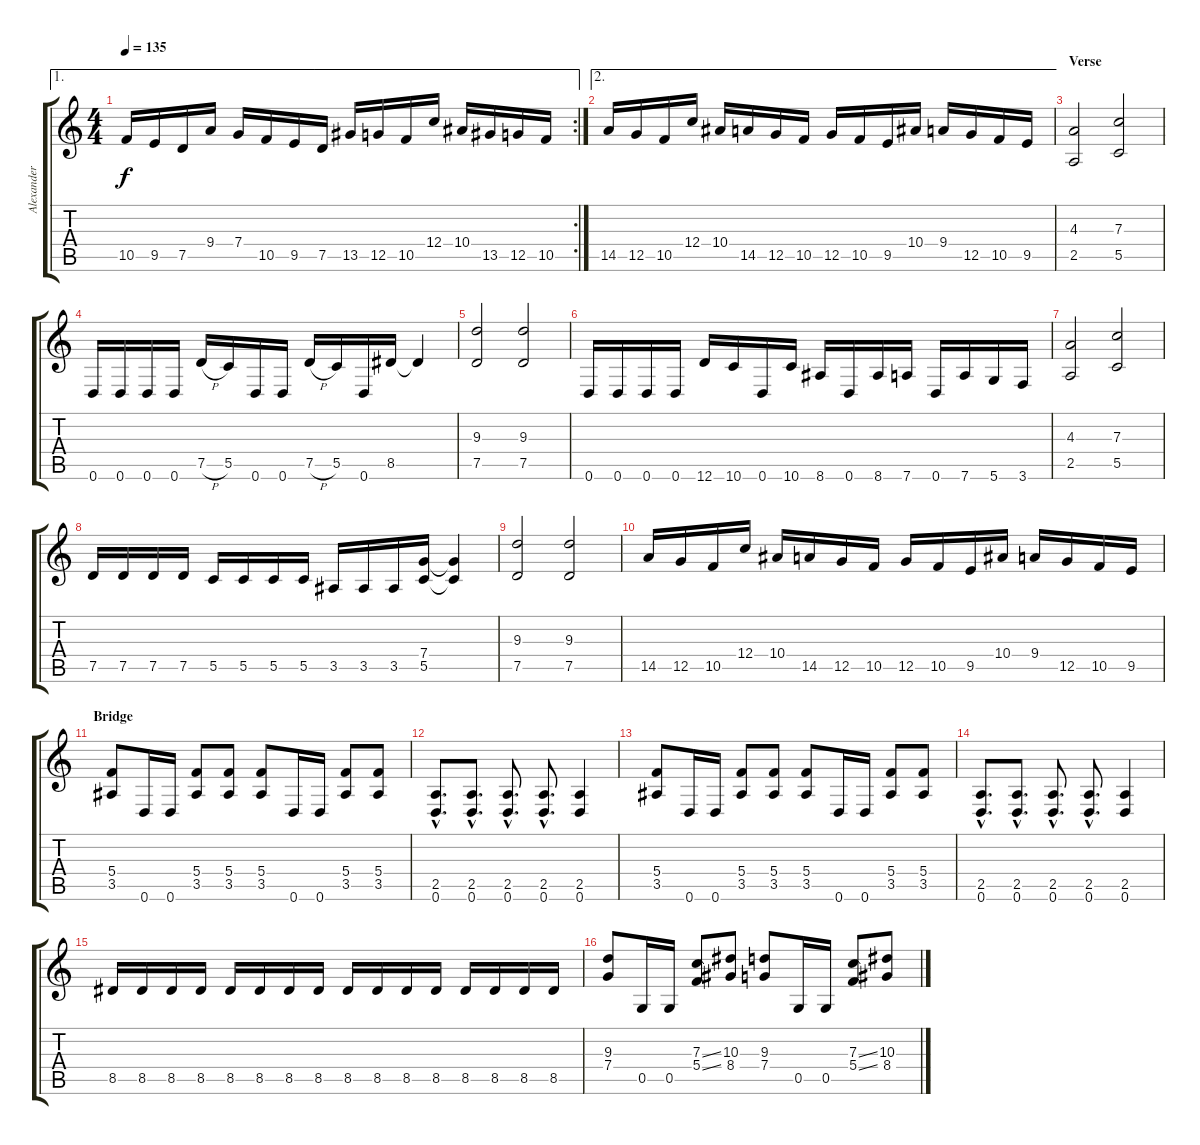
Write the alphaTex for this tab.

\track ("Alexander Kuoppala" "Alexander ") {instrument distortionguitar}
\staff {score tabs}
\tuning (D4 A3 F3 C3 G2 D2) {hide}
\ae 1
\rc 2
\ts (4 4)
\tempo 135
\clef g2
\ks c
10.5.16{dy f} 9.5.16 7.5.16 9.4.16 7.4.16 10.5.16 9.5.16 7.5.16 13.5.16 12.5.16 10.5.16 12.4.16 10.4.16 13.5.16 12.5.16 10.5.16 |
\ae 2
14.5.16 12.5.16 10.5.16 12.4.16 10.4.16 14.5.16 12.5.16 10.5.16 12.5.16 10.5.16 9.5.16 10.4.16 9.4.16 12.5.16 10.5.16 9.5.16 |
\section ("" "Verse")
(4.3 2.5).2 (7.3 5.5).2 |
0.6.16 0.6.16 0.6.16 0.6.16 7.5{h}.16 5.5.16 0.6.16 0.6.16 7.5{h}.16 5.5.16 0.6.16 8.5.16 8.5{t}.4 |
(9.3 7.5).2 (9.3 7.5).2 |
0.6.16 0.6.16 0.6.16 0.6.16 12.6.16 10.6.16 0.6.16 10.6.16 8.6.16 0.6.16 8.6.16 7.6.16 0.6.16 7.6.16 5.6.16 3.6.16 |
(4.3 2.5).2 (7.3 5.5).2 |
7.5.16 7.5.16 7.5.16 7.5.16 5.5.16 5.5.16 5.5.16 5.5.16 3.5.16 3.5.16 3.5.16 (7.4 5.5).16 (7.4{t} 5.5{t}).4 |
(9.3 7.5).2 (9.3 7.5).2 |
14.5.16 12.5.16 10.5.16 12.4.16 10.4.16 14.5.16 12.5.16 10.5.16 12.5.16 10.5.16 9.5.16 10.4.16 9.4.16 12.5.16 10.5.16 9.5.16 |
\section ("" "Bridge")
(5.4 3.5).8 0.6.16 0.6.16 (5.4 3.5).8 (5.4 3.5).8 (5.4 3.5).8 0.6.16 0.6.16 (5.4 3.5).8 (5.4 3.5).8 |
(2.5{hac} 0.6{hac}).8{d} (2.5{hac} 0.6{hac}).8{d} (2.5{hac} 0.6{hac}).8{d} (2.5{hac} 0.6{hac}).8{d} (2.5 0.6).4 |
(5.4 3.5).8 0.6.16 0.6.16 (5.4 3.5).8 (5.4 3.5).8 (5.4 3.5).8 0.6.16 0.6.16 (5.4 3.5).8 (5.4 3.5).8 |
(2.5{hac} 0.6{hac}).8{d} (2.5{hac} 0.6{hac}).8{d} (2.5{hac} 0.6{hac}).8{d} (2.5{hac} 0.6{hac}).8{d} (2.5 0.6).4 |
8.5.16 8.5.16 8.5.16 8.5.16 8.5.16 8.5.16 8.5.16 8.5.16 8.5.16 8.5.16 8.5.16 8.5.16 8.5.16 8.5.16 8.5.16 8.5.16 |
(9.3 7.4).8 0.5.16 0.5.16 (7.3{ss} 5.4{ss}).8 (10.3 8.4).8 (9.3 7.4).8 0.5.16 0.5.16 (7.3{ss} 5.4{ss}).8 (10.3 8.4).8
